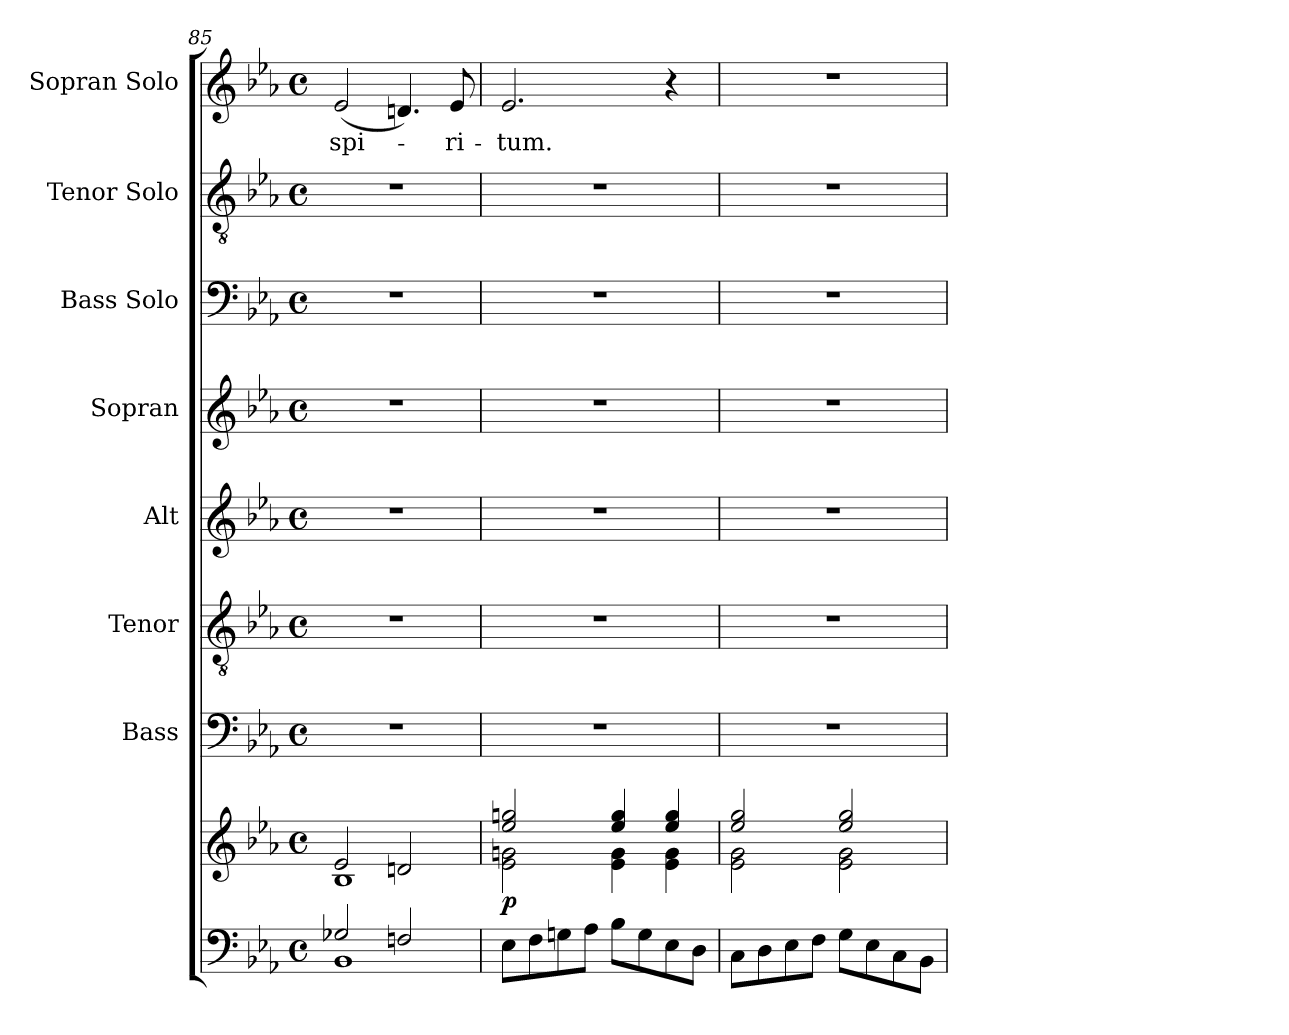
**kern	**kern	**dynam	**kern	**kern	**kern	**kern	**kern	**kern	**kern	**text
*part8	*part8	*part8	*part7	*part6	*part5	*part4	*part3	*part2	*part1	*part1
*staff9	*staff8	*staff8/9	*staff7	*staff6	*staff5	*staff4	*staff3	*staff2	*staff1	*staff1
*	*	*	*I"Bass	*I"Tenor	*I"Alt	*I"Sopran	*I"Bass Solo	*I"Tenor Solo	*I"Sopran Solo	*
*	*	*	*I'B.	*I'T.	*I'A.	*I'S.	*I'B. Solo	*I'T. Solo	*I'S. Solo	*
*clefF4	*clefG2	*	*clefF4	*clefGv2	*clefG2	*clefG2	*clefF4	*clefGv2	*clefG2	*
*k[b-e-a-]	*k[b-e-a-]	*	*k[b-e-a-]	*k[b-e-a-]	*k[b-e-a-]	*k[b-e-a-]	*k[b-e-a-]	*k[b-e-a-]	*k[b-e-a-]	*
*E-:	*E-:	*	*E-:	*E-:	*E-:	*E-:	*E-:	*E-:	*E-:	*
*M4/4	*M4/4	*	*M4/4	*M4/4	*M4/4	*M4/4	*M4/4	*M4/4	*M4/4	*
*met(c)	*met(c)	*	*met(c)	*met(c)	*met(c)	*met(c)	*met(c)	*met(c)	*met(c)	*
=85	=85	=85	=85	=85	=85	=85	=85	=85	=85	=85
*^	*^	*	*	*	*	*	*	*	*	*
!	!	!	!	!	!	!	!	!	!	!	!	!LO:LY:b
2G-X/	1BB-	2e-/	1B-	.	1r	1r	1r	1r	1r	1r	(<2e-/	spi-
2Fn/	.	2dn/	.	.	.	.	.	.	.	.	4.dn/)	.
!	!	!	!	!	!	!	!	!	!	!	!	!LO:LY:b
.	.	.	.	.	.	.	.	.	.	.	8e-/	-ri-
*v	*v	*	*	*	*	*	*	*	*	*	*	*
=86	=86	=86	=86	=86	=86	=86	=86	=86	=86	=86	=86
!	!	!	!LO:DY:b	!	!	!	!	!	!	!	!LO:LY:b
8E-\L	2ee-/ 2ggn/	2e-\ 2gn\	p	1r	1r	1r	1r	1r	1r	2.e-/	-tum.
8F\	.	.	.	.	.	.	.	.	.	.	.
8Gn\	.	.	.	.	.	.	.	.	.	.	.
8A-\J	.	.	.	.	.	.	.	.	.	.	.
8B-\L	4ee-/ 4gg/	4e-\ 4g\	.	.	.	.	.	.	.	.	.
8G\	.	.	.	.	.	.	.	.	.	.	.
8E-\	4ee-/ 4gg/	4e-\ 4g\	.	.	.	.	.	.	.	4r	.
8D\J	.	.	.	.	.	.	.	.	.	.	.
=87	=87	=87	=87	=87	=87	=87	=87	=87	=87	=87	=87
8C\L	2ee-/ 2gg/	2e-\ 2g\	.	1r	1r	1r	1r	1r	1r	1r	.
8D\	.	.	.	.	.	.	.	.	.	.	.
8E-\	.	.	.	.	.	.	.	.	.	.	.
8F\J	.	.	.	.	.	.	.	.	.	.	.
8G\L	2ee-/ 2gg/	2e-\ 2g\	.	.	.	.	.	.	.	.	.
8E-\	.	.	.	.	.	.	.	.	.	.	.
8C\	.	.	.	.	.	.	.	.	.	.	.
8BB-\J	.	.	.	.	.	.	.	.	.	.	.
*	*v	*v	*	*	*	*	*	*	*	*	*
=	=	=	=	=	=	=	=	=	=	=
*-	*-	*-	*-	*-	*-	*-	*-	*-	*-	*-
